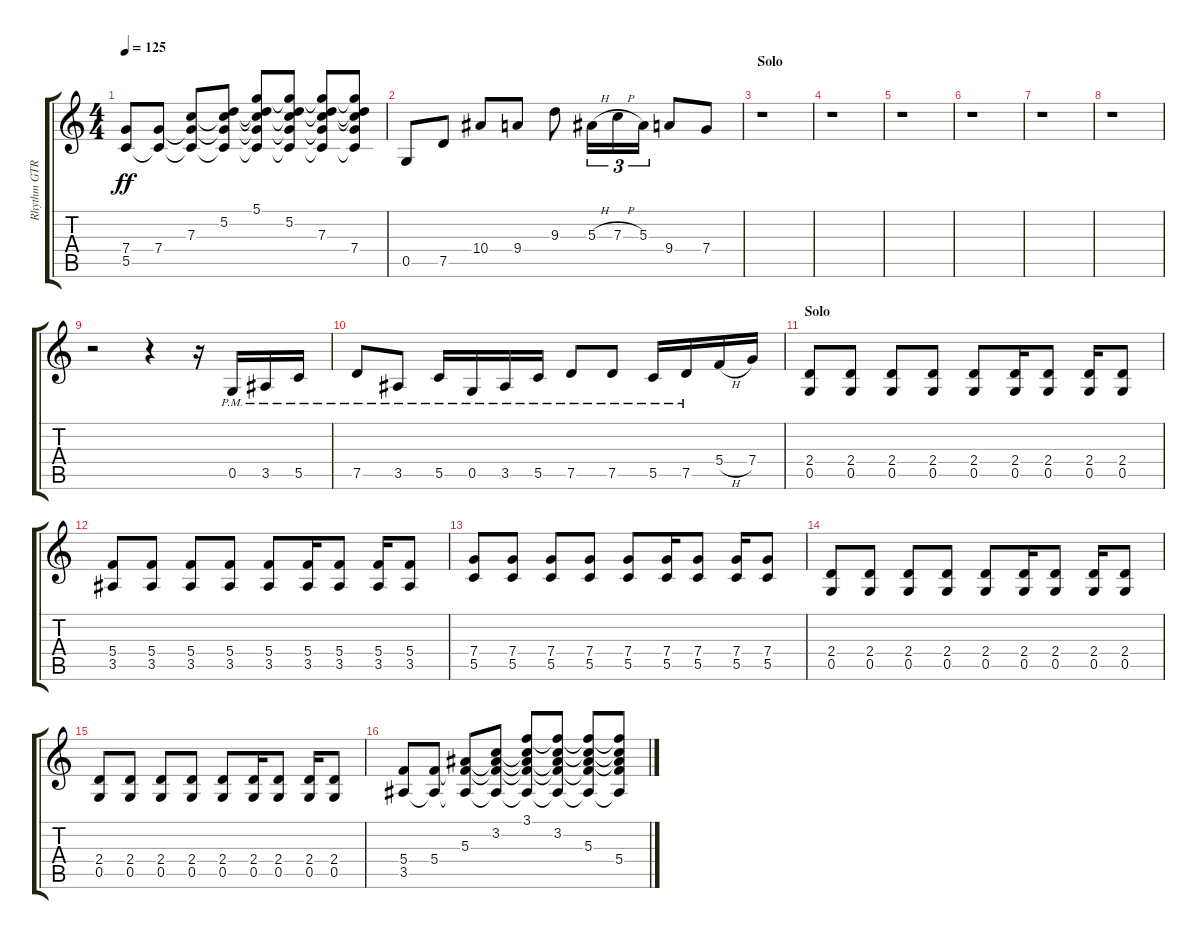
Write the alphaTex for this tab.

\track ("Rhythm GTR 1" "Rhythm GTR") {instrument overdrivenguitar}
\staff {score tabs}
\tuning (D4 A3 F3 C3 G2 C2) {hide}
\ts (4 4)
\tempo 125
\clef g2
\ks aminor
(7.4 5.5).8{dy ff} (7.4 5.5{t}).8 (7.3 7.4{t} 5.5{t}).8 (5.2 7.3{t} 7.4{t} 5.5{t}).8 (5.1 5.2{t} 7.3{t} 7.4{t} 5.5{t}).8 (5.1{t} 5.2 7.3{t} 7.4{t} 5.5{t}).8 (5.1{t} 5.2{t} 7.3 7.4{t} 5.5{t}).8 (5.1{t} 5.2{t} 7.3{t} 7.4 5.5{t}).8 |
0.5.8 7.5.8 10.4.8 9.4.8 9.3.8 5.3{h}.16{tu (3 2)} 7.3{h}.16{tu (3 2)} 5.3.16{tu (3 2)} 9.4.8 7.4.8 |
\section ("" "Solo")
r.1 |
r.1 |
r.1 |
r.1 |
r.1 |
r.1 |
r.2 r.4 r.16 0.5{pm}.16 3.5{pm}.16 5.5{pm}.16 |
7.5{pm}.8 3.5{pm}.8 5.5{pm}.16 0.5{pm}.16 3.5{pm}.16 5.5{pm}.16 7.5{pm}.8 7.5{pm}.8 5.5{pm}.16 7.5{pm}.16 5.4{h}.16 7.4.16 |
\section ("" "Solo")
(2.4 0.5).8 (2.4 0.5).8 (2.4 0.5).8 (2.4 0.5).8 (2.4 0.5).8 (2.4 0.5).16 (2.4 0.5).8 (2.4 0.5).16 (2.4 0.5).8 |
(5.4 3.5).8 (5.4 3.5).8 (5.4 3.5).8 (5.4 3.5).8 (5.4 3.5).8 (5.4 3.5).16 (5.4 3.5).8 (5.4 3.5).16 (5.4 3.5).8 |
(7.4 5.5).8 (7.4 5.5).8 (7.4 5.5).8 (7.4 5.5).8 (7.4 5.5).8 (7.4 5.5).16 (7.4 5.5).8 (7.4 5.5).16 (7.4 5.5).8 |
(2.4 0.5).8 (2.4 0.5).8 (2.4 0.5).8 (2.4 0.5).8 (2.4 0.5).8 (2.4 0.5).16 (2.4 0.5).8 (2.4 0.5).16 (2.4 0.5).8 |
(2.4 0.5).8 (2.4 0.5).8 (2.4 0.5).8 (2.4 0.5).8 (2.4 0.5).8 (2.4 0.5).16 (2.4 0.5).8 (2.4 0.5).16 (2.4 0.5).8 |
(5.4 3.5).8 (5.4 3.5{t}).8 (5.3 5.4{t} 3.5{t}).8 (3.2 5.3{t} 5.4{t} 3.5{t}).8 (3.1 3.2{t} 5.3{t} 5.4{t} 3.5{t}).8 (3.1{t} 3.2 5.3{t} 5.4{t} 3.5{t}).8 (3.1{t} 3.2{t} 5.3 5.4{t} 3.5{t}).8 (3.1{t} 3.2{t} 5.3{t} 5.4 3.5{t}).8
